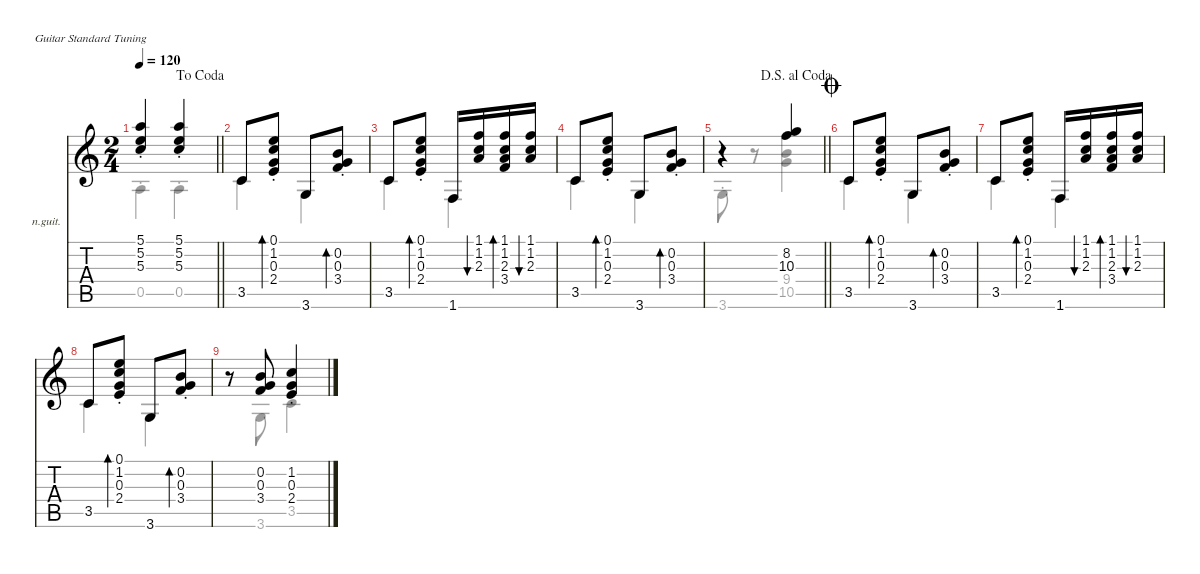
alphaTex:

\defaultSystemsLayout 4
\hideDynamics
\bracketExtendMode nobrackets
\firstSystemTrackNameOrientation horizontal
\otherSystemsTrackNameOrientation horizontal
\track ("Гитара" "n.guit.") {instrument acousticguitarnylon}
\staff {score tabs}
\tuning (E4 B3 G3 D3 A2 E2)
\voice
\ts (2 4)
\jump dacoda
\tempo 120
\clef g2
\barLineRight lightlight
\ks c
(5.1{st} 5.2{st} 5.3{st}).4{dy f beam Up} (5.1{st} 5.2{st} 5.3{st}).4{beam Up} |
3.5.8{beam Up} (0.1{st} 1.2{st} 0.3{st} 2.4{st}).8{bd 30 beam Up} 3.6.8{beam Up} (0.2{st} 0.3{st} 3.4{st}).8{bd 30 beam Up} |
3.5.8{beam Up} (0.1{st} 1.2{st} 0.3{st} 2.4{st}).8{bd 30 beam Up} 1.6.16{beam Up} (1.1 1.2 2.3).16{bu 30 dy mf beam Up} (1.1 1.2 2.3 3.4).16{bd 30 dy f beam Up} (1.1 1.2 2.3).16{bu 30 dy mf beam Up} |
3.5.8{dy f beam Up} (0.1{st} 1.2{st} 0.3{st} 2.4{st}).8{bd 30 beam Up} 3.6.8{beam Up} (0.2{st} 0.3{st} 3.4{st}).8{bd 30 beam Up} |
\jump dalsegnoalcoda
\barLineRight lightlight
r.4{beam Up} (8.2 10.3).4{beam Up} |
\jump coda
3.5.8{beam Up} (0.1{st} 1.2{st} 0.3{st} 2.4{st}).8{bd 30 beam Up} 3.6.8{beam Up} (0.2{st} 0.3{st} 3.4{st}).8{bd 30 beam Up} |
3.5.8{beam Up} (0.1{st} 1.2{st} 0.3{st} 2.4{st}).8{bd 30 beam Up} 1.6.16{beam Up} (1.1 1.2 2.3).16{bu 30 dy mf beam Up} (1.1 1.2 2.3 3.4).16{bd 30 dy f beam Up} (1.1 1.2 2.3).16{bu 30 dy mf beam Up} |
3.5.8{dy f beam Up} (0.1{st} 1.2{st} 0.3{st} 2.4{st}).8{bd 30 beam Up} 3.6.8{beam Up} (0.2{st} 0.3{st} 3.4{st}).8{bd 30 beam Up} |
r.8{beam Up} (0.2 0.3 3.4).8{beam Up} (1.2{st} 0.3{st} 2.4{st}).4{beam Up}
\voice
\clef g2
\ottava regular
\simile none
\barLineRight lightlight
\ks c
0.5{st}.4{dy f beam Down} 0.5{st}.4{beam Down} |
3.5.4{beam Down} 3.6.4{beam Down} |
3.5.4{beam Down} 1.6.4{beam Down} |
3.5.4{beam Down} 3.6.4{beam Down} |
\barLineRight lightlight
3.6{st}.8{beam Down} r.8{beam Down} (10.3 9.4 10.5).4{dy mf beam Down} |
3.5.4{dy f beam Down} 3.6.4{beam Down} |
3.5.4{beam Down} 1.6.4{beam Down} |
3.5.4{beam Down} 3.6.4{beam Down} |
r.8{beam Down} 3.6.8{beam Down} 3.5{st}.4{beam Down}
